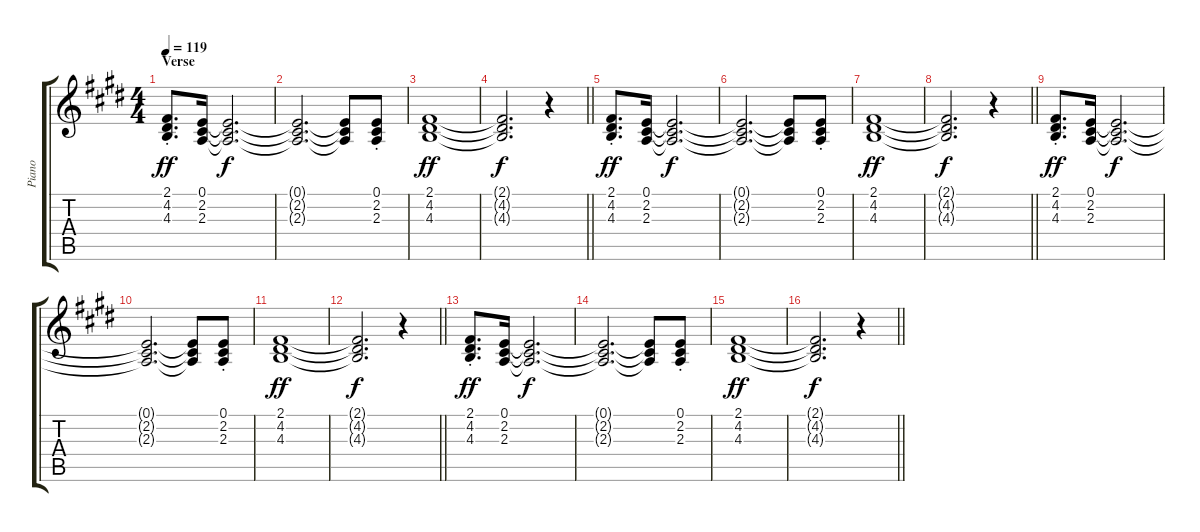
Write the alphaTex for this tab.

\track ("Piano" "Piano") {instrument acousticgrandpiano}
\staff {score tabs}
\tuning (E4 B3 G3 D3 A2 E2) {hide}
\ts (4 4)
\section ("" "Verse")
\tempo 119
\clef g2
\ks e
(2.1{st} 4.2{st} 4.3{st}).8{d dy ff} (0.1 2.2 2.3).16 (0.1{t} 2.2{t} 2.3{t}).2{d dy f} |
(0.1{t} 2.2{t} 2.3{t}).2{d} (0.1{t} 2.2{t} 2.3{t}).8 (0.1{st} 2.2{st} 2.3{st}).8 |
(2.1 4.2 4.3).1{dy ff} |
\barLineRight lightlight
(2.1{t} 4.2{t} 4.3{t}).2{d dy f} r.4 |
(2.1{st} 4.2{st} 4.3{st}).8{d dy ff} (0.1 2.2 2.3).16 (0.1{t} 2.2{t} 2.3{t}).2{d dy f} |
(0.1{t} 2.2{t} 2.3{t}).2{d} (0.1{t} 2.2{t} 2.3{t}).8 (0.1{st} 2.2{st} 2.3{st}).8 |
(2.1 4.2 4.3).1{dy ff} |
\barLineRight lightlight
(2.1{t} 4.2{t} 4.3{t}).2{d dy f} r.4 |
(2.1{st} 4.2{st} 4.3{st}).8{d dy ff} (0.1 2.2 2.3).16 (0.1{t} 2.2{t} 2.3{t}).2{d dy f} |
(0.1{t} 2.2{t} 2.3{t}).2{d} (0.1{t} 2.2{t} 2.3{t}).8 (0.1{st} 2.2{st} 2.3{st}).8 |
(2.1 4.2 4.3).1{dy ff} |
\barLineRight lightlight
(2.1{t} 4.2{t} 4.3{t}).2{d dy f} r.4 |
(2.1{st} 4.2{st} 4.3{st}).8{d dy ff} (0.1 2.2 2.3).16 (0.1{t} 2.2{t} 2.3{t}).2{d dy f} |
(0.1{t} 2.2{t} 2.3{t}).2{d} (0.1{t} 2.2{t} 2.3{t}).8 (0.1{st} 2.2{st} 2.3{st}).8 |
(2.1 4.2 4.3).1{dy ff} |
\barLineRight lightlight
(2.1{t} 4.2{t} 4.3{t}).2{d dy f} r.4
